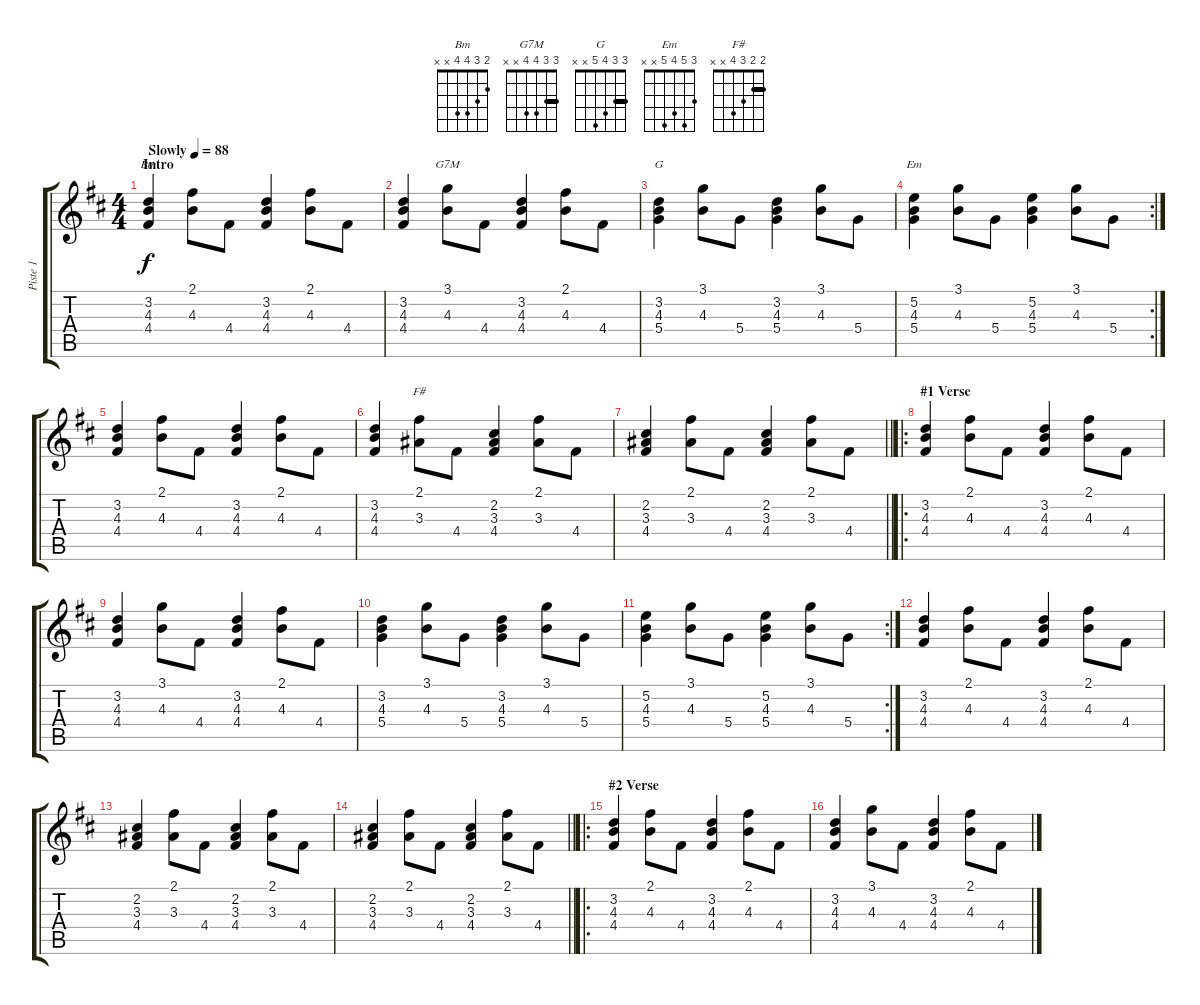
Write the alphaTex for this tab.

\track ("Piste 1" "Piste 1") {instrument acousticguitarsteel}
\staff {score tabs}
\tuning (E4 B3 G3 D3 A2 E2) {hide}
\chord ("Bm" 2 3 4 4 x x)
\chord ("G7M" 3 3 4 4 x x) {barre 3}
\chord ("G" 3 3 4 5 x x) {barre 3}
\chord ("Em" 3 5 4 5 x x)
\chord ("F#" 2 2 3 4 x x) {barre 2}
\ts (4 4)
\section ("" "Intro")
\tempo (88 "Slowly")
\clef g2
\ks d
(3.2 4.3 4.4).4{ch "Bm" dy f instrument acousticguitarsteel} (2.1 4.3).8 4.4.8 (3.2 4.3 4.4).4 (2.1 4.3).8 4.4.8 |
(3.2 4.3 4.4).4 (3.1 4.3).8{ch "G7M"} 4.4.8 (3.2 4.3 4.4).4 (2.1 4.3).8 4.4.8 |
(3.2 4.3 5.4).4{ch "G"} (3.1 4.3).8 5.4.8 (3.2 4.3 5.4).4 (3.1 4.3).8 5.4.8 |
\rc 2
(5.2 4.3 5.4).4{ch "Em"} (3.1 4.3).8 5.4.8 (5.2 4.3 5.4).4 (3.1 4.3).8 5.4.8 |
(3.2 4.3 4.4).4 (2.1 4.3).8 4.4.8 (3.2 4.3 4.4).4 (2.1 4.3).8 4.4.8 |
(3.2 4.3 4.4).4 (2.1 3.3).8{ch "F#"} 4.4.8 (2.2 3.3 4.4).4 (2.1 3.3).8 4.4.8 |
\barLineRight lightlight
(2.2 3.3 4.4).4 (2.1 3.3).8 4.4.8 (2.2 3.3 4.4).4 (2.1 3.3).8 4.4.8 |
\ro
\section ("" "#1 Verse")
(3.2 4.3 4.4).4 (2.1 4.3).8 4.4.8 (3.2 4.3 4.4).4 (2.1 4.3).8 4.4.8 |
(3.2 4.3 4.4).4 (3.1 4.3).8 4.4.8 (3.2 4.3 4.4).4 (2.1 4.3).8 4.4.8 |
(3.2 4.3 5.4).4 (3.1 4.3).8 5.4.8 (3.2 4.3 5.4).4 (3.1 4.3).8 5.4.8 |
\rc 2
(5.2 4.3 5.4).4 (3.1 4.3).8 5.4.8 (5.2 4.3 5.4).4 (3.1 4.3).8 5.4.8 |
(3.2 4.3 4.4).4 (2.1 4.3).8 4.4.8 (3.2 4.3 4.4).4 (2.1 4.3).8 4.4.8 |
(2.2 3.3 4.4).4 (2.1 3.3).8 4.4.8 (2.2 3.3 4.4).4 (2.1 3.3).8 4.4.8 |
\barLineRight lightlight
(2.2 3.3 4.4).4 (2.1 3.3).8 4.4.8 (2.2 3.3 4.4).4 (2.1 3.3).8 4.4.8 |
\ro
\section ("" "#2 Verse")
(3.2 4.3 4.4).4 (2.1 4.3).8 4.4.8 (3.2 4.3 4.4).4 (2.1 4.3).8 4.4.8 |
(3.2 4.3 4.4).4 (3.1 4.3).8 4.4.8 (3.2 4.3 4.4).4 (2.1 4.3).8 4.4.8
